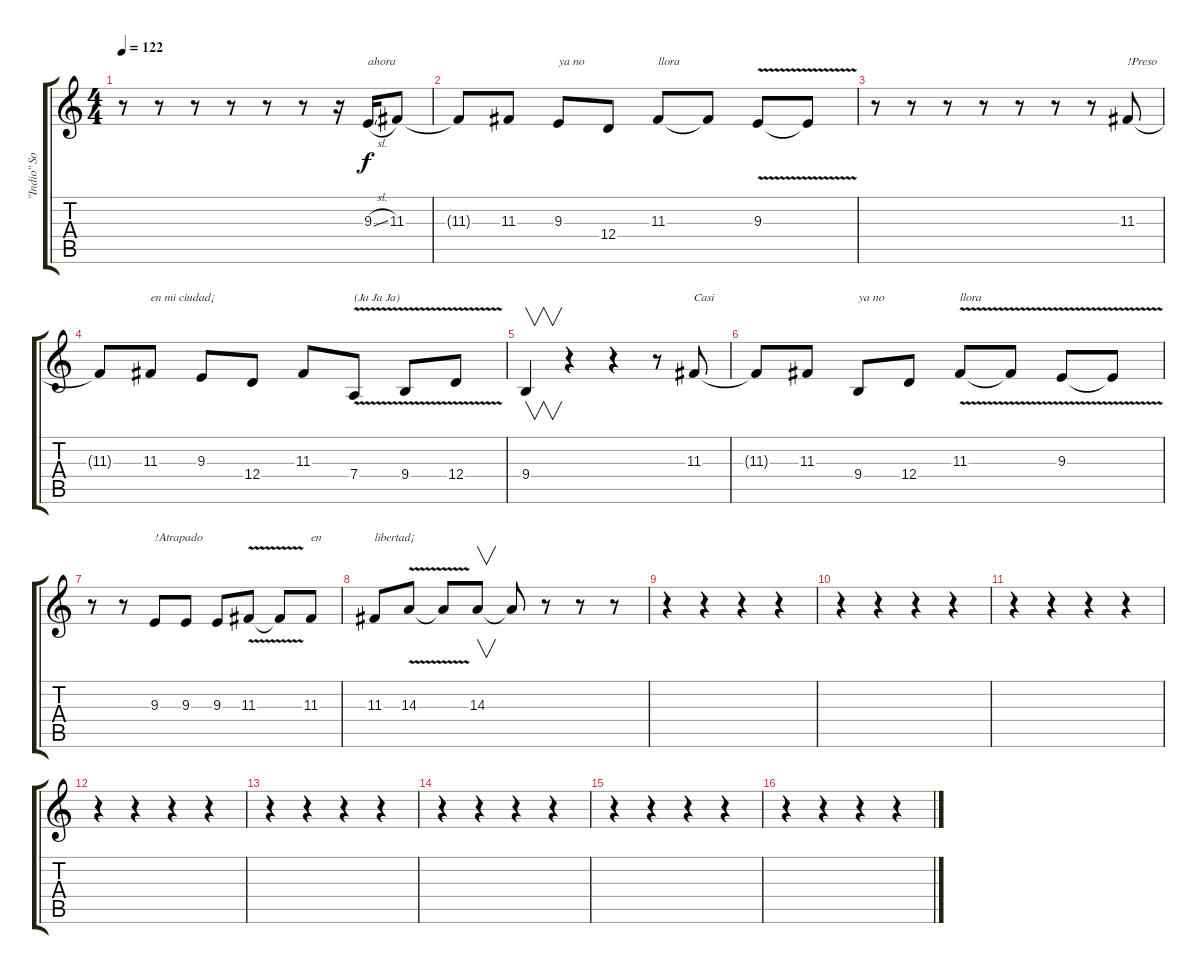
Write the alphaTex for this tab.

\track ("\"Indio\" Solari" "\"Indio\" So") {instrument lead2sawtooth}
\staff {score tabs}
\tuning (E4 B3 G3 D3 A2 E2) {hide}
\ts (4 4)
\tempo 122
\clef g2
\ks c
r.8{dy f} r.8 r.8 r.8 r.8 r.8 r.16 9.3{sl}.16{txt "ahora"} 11.3.8 |
11.3{t}.8 11.3.8 9.3.8{txt "ya no"} 12.4.8 11.3.8{txt "llora"} 11.3{t}.8 9.3{v}.8 9.3{t}.8 |
r.8 r.8 r.8 r.8 r.8 r.8 r.8 11.3.8{txt "!Preso"} |
11.3{t}.8 11.3.8{txt "en mi ciudad¡"} 9.3.8 12.4.8 11.3.8 7.4{v}.8{txt "(Ja Ja Ja)"} 9.4{v}.8 12.4{v}.8 |
9.4.4{v} r.4 r.4 r.8 11.3.8{txt "Casi"} |
11.3{t}.8 11.3.8 9.4.8{txt "ya no"} 12.4.8 11.3{v}.8{txt "llora"} 11.3{t}.8 9.3{v}.8 9.3{t}.8 |
r.8 r.8 9.3.8{txt "!Atrapado"} 9.3.8 9.3.8 11.3{v}.8 11.3{t}.8 11.3.8{txt "en"} |
11.3.8{txt "libertad¡"} 14.3{v}.8 14.3{t}.8 14.3.8{v} 14.3{t}.8 r.8 r.8 r.8 |
r.4 r.4 r.4 r.4 |
r.4 r.4 r.4 r.4 |
r.4 r.4 r.4 r.4 |
r.4 r.4 r.4 r.4 |
r.4 r.4 r.4 r.4 |
r.4 r.4 r.4 r.4 |
r.4 r.4 r.4 r.4 |
r.4 r.4 r.4 r.4
